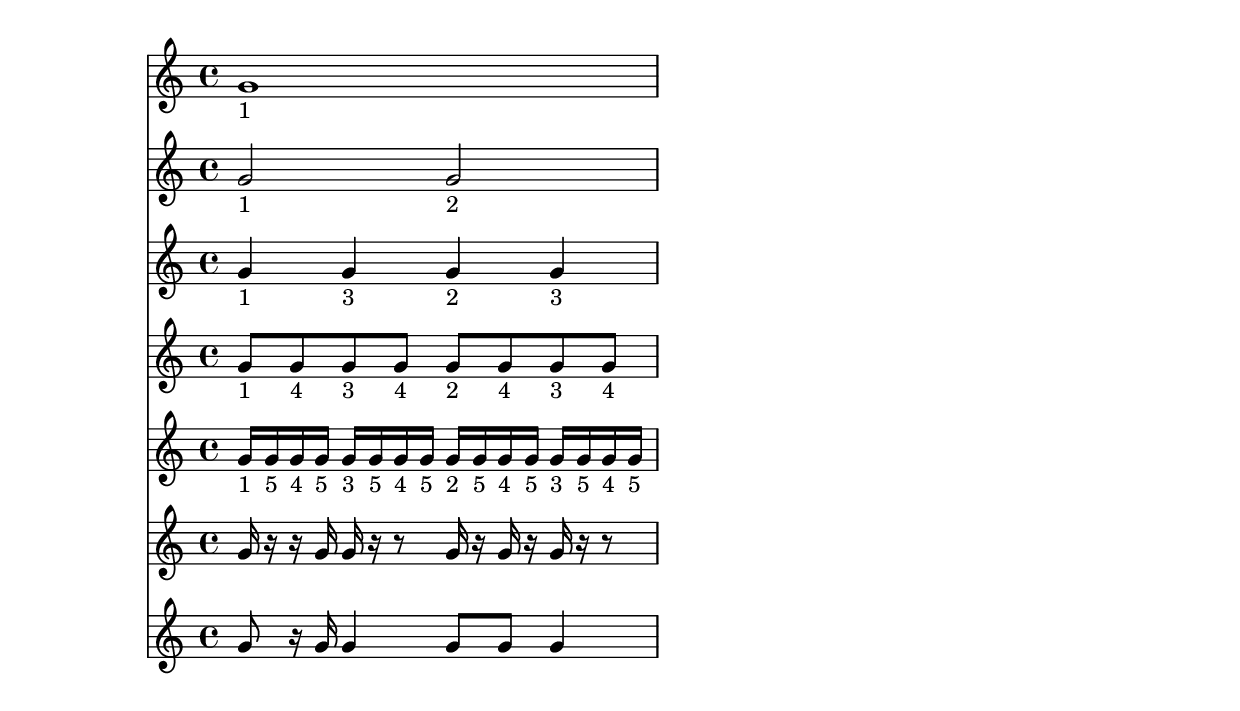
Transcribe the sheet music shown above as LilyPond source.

\version "2.12.2"

common = { \time 4/4 }

levelOne = \relative c'' {
  \common
  g1_"1" |
}

levelTwo = \relative c'' {
  \common
  g2_"1" g_"2" |
}

levelThree = \relative c'' {
  \common
  g4_"1" g_"3" g_"2" g_"3" |
}

levelFour = \relative c'' {
  \common
  g8_"1" g_"4" g_"3" g_"4" g_"2" g_"4" g_"3" g_"4" |
}

levelFive = \relative c'' {
  \common
  g16_"1" g_"5" g_"4" g_"5" g_"3" g_"5" g_"4" g_"5" g_"2" g_"5" g_"4" g_"5" g_"3" g_"5" g_"4" g_"5" |
}

music = \relative c'' {
  \common
  g16 r r g g r r8 g16 r g r g r r8
}

cleanedMusic = \relative c'' {
  \common
  g8 r16 g16 g4 g8 g8 g4
}

\score{
  <<
    \levelOne
    \levelTwo
    \levelThree
    \levelFour
    \levelFive
    \music
    \cleanedMusic
  >>
}